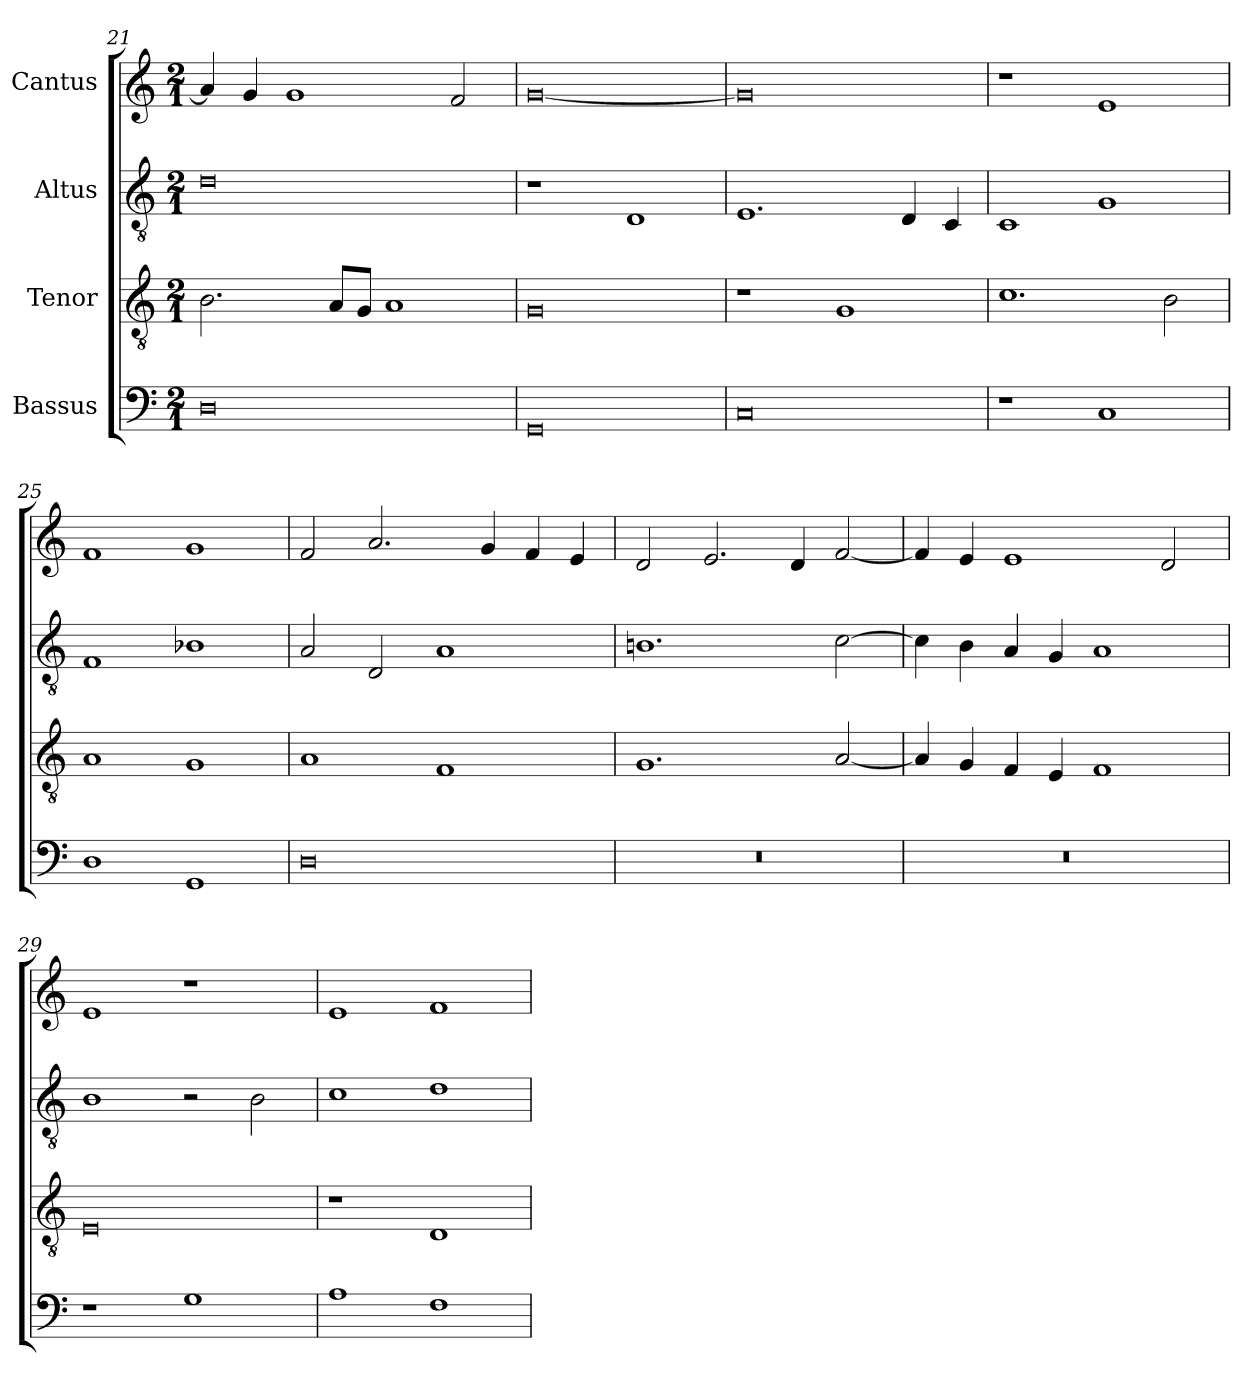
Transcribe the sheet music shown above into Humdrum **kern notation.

**kern	**kern	**kern	**kern
*part4	*part3	*part2	*part1
*staff4	*staff3	*staff2	*staff1
*I"Bassus	*I"Tenor	*I"Altus	*I"Cantus
*clefF4	*clefGv2	*clefGv2	*clefG2
*	*ITrd7c12	*ITrd7c12	*
*k[]	*k[]	*k[]	*k[]
*C:	*C:	*C:	*C:
*M2/1	*M2/1	*M2/1	*M2/1
=21	=21	=21	=21
0Di	2.BBi\	0Di	4ai/]
.	.	.	4gi/
.	.	.	1gi
.	8AAi/L	.	.
.	8GGi/J	.	.
.	1AAi	.	.
.	.	.	2fi/
=22	=22	=22	=22
0GGi	0GGi	1r	[<0gi
.	.	1DDi	.
=23	=23	=23	=23
0Ci	1r	1.EEi	0gi]
.	1GGi	.	.
.	.	4DDi/	.
.	.	4CCi/	.
=24	=24	=24	=24
1r	1.Ci	1CCi	1r
1Ci	.	1GGi	1ei
.	2BBi\	.	.
!!LO:LB:g=z
=25	=25	=25	=25
1Di	1AAi	1FFi	1fi
1GGi	1GGi	1BB-Xi	1gi
=26	=26	=26	=26
0Di	1AAi	2AAi/	2fi/
.	.	2DDi/	2.ai/
.	1FFi	1AAi	.
.	.	.	4gi/
.	.	.	4fi/
.	.	.	4ei/
=27	=27	=27	=27
!LO:N:vis=1	!	!	!
0r	1.GGi	1.BBni	2di/
.	.	.	2.ei/
.	.	.	4di/
.	[<2AAi/	[>2Ci\	[<2fi/
=28	=28	=28	=28
!LO:N:vis=1	!	!	!
0r	4AAi/]	4Ci\]	4fi/]
.	4GGi/	4BBi\	4ei/
.	4FFi/	4AAi/	1ei
.	4EEi/	4GGi/	.
.	1FFi	1AAi	.
.	.	.	2di/
=29	=29	=29	=29
1r	0EEi	1BBi	1ei
1Gi	.	2r	1r
.	.	2BBi\	.
=30	=30	=30	=30
1Ai	1r	1Ci	1ei
1Fi	1DDi	1Di	1fi
=	=	=	=
*-	*-	*-	*-
